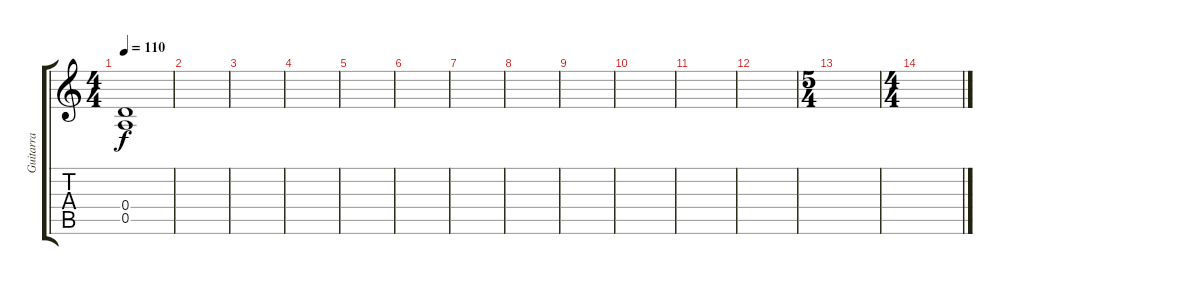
\track ("Guitarra" "Guitarra") {instrument overdrivenguitar}
\staff {score tabs}
\tuning (E4 B3 G3 D3 A2 E2) {hide}
\ts (4 4)
\tempo 110
\clef g2
\ks c
(0.4{t} 0.5{t}).1{dy f} |
|
|
|
|
|
|
|
|
|
|
|
\ts (5 4)
|
\ts (4 4)
